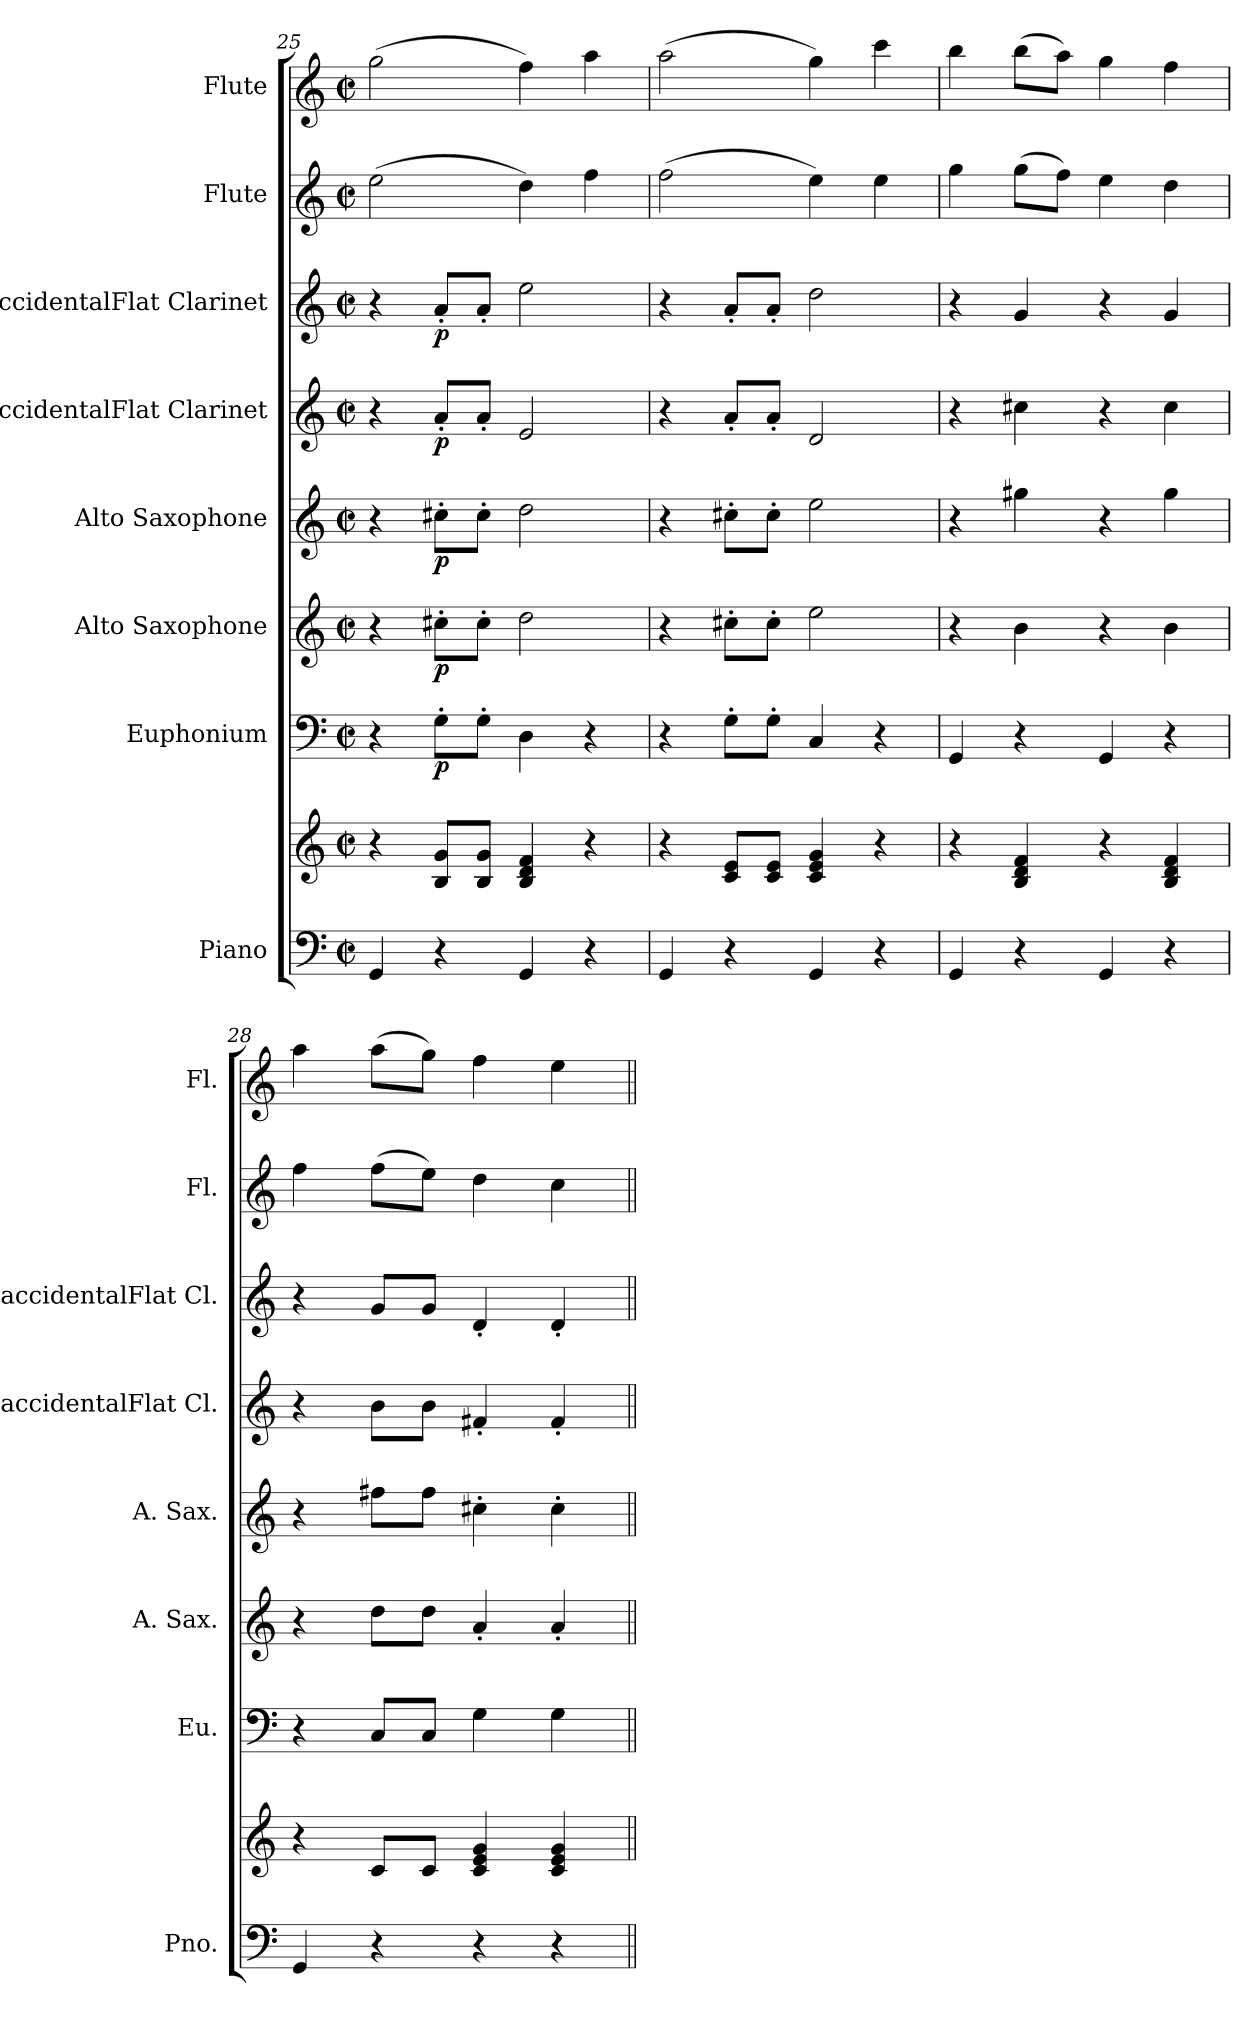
**kern	**kern	**kern	**dynam	**kern	**dynam	**kern	**dynam	**kern	**dynam	**kern	**dynam	**kern	**kern
*part8	*part8	*part7	*part7	*part6	*part6	*part5	*part5	*part4	*part4	*part3	*part3	*part2	*part1
*staff9	*staff8	*staff7	*staff7	*staff6	*staff6	*staff5	*staff5	*staff4	*staff4	*staff3	*staff3	*staff2	*staff1
*I"Piano	*	*I"Euphonium	*	*I"Alto Saxophone	*	*I"Alto Saxophone	*	*I"BaccidentalFlat Clarinet	*	*I"BaccidentalFlat Clarinet	*	*I"Flute	*I"Flute
*I'Pno.	*	*I'Eu.	*	*I'A. Sax.	*	*I'A. Sax.	*	*I'BaccidentalFlat Cl.	*	*I'BaccidentalFlat Cl.	*	*I'Fl.	*I'Fl.
!!LO:PB:g=z
*clefF4	*clefG2	*clefF4	*	*clefG2	*	*clefG2	*	*clefG2	*	*clefG2	*	*clefG2	*clefG2
*	*	*	*	*ITrd5c9	*	*ITrd5c9	*	*ITrd1c2	*	*ITrd1c2	*	*	*
*k[]	*k[]	*k[]	*	*k[b-e-a-]	*	*k[b-e-a-]	*	*k[b-e-]	*	*k[b-e-]	*	*k[]	*k[]
*M4/4	*M4/4	*M4/4	*	*M4/4	*	*M4/4	*	*M4/4	*	*M4/4	*	*M4/4	*M4/4
*met(c|)	*met(c|)	*met(c|)	*	*met(c|)	*	*met(c|)	*	*met(c|)	*	*met(c|)	*	*met(c|)	*met(c|)
=25	=25	=25	=25	=25	=25	=25	=25	=25	=25	=25	=25	=25	=25
4GG/	4r	4r	.	4r	.	4r	.	4r	.	4r	.	(>2ee\	(>2gg\
!	!	!	!LO:DY:b	!	!LO:DY:b	!	!LO:DY:b	!	!LO:DY:b	!	!LO:DY:b	!	!
4r	8B/ 8g/L	8G'\L	p	8en'\L	p	8en'\L	p	8g'/L	p	8g'/L	p	.	.
.	8B/ 8g/J	8G'\J	.	8e'\J	.	8e'\J	.	8g'/J	.	8g'/J	.	.	.
4GG/	4B/ 4d/ 4f/	4D\	.	2f\	.	2f\	.	2d/	.	2dd\	.	4dd\)	4ff\)
4r	4r	4r	.	.	.	.	.	.	.	.	.	4ff\	4aa\
=26	=26	=26	=26	=26	=26	=26	=26	=26	=26	=26	=26	=26	=26
4GG/	4r	4r	.	4r	.	4r	.	4r	.	4r	.	(>2ff\	(>2aa\
4r	8c/ 8e/L	8G'\L	.	8en'\L	.	8en'\L	.	8g'/L	.	8g'/L	.	.	.
.	8c/ 8e/J	8G'\J	.	8e'\J	.	8e'\J	.	8g'/J	.	8g'/J	.	.	.
4GG/	4c/ 4e/ 4g/	4C/	.	2g\	.	2g\	.	2c/	.	2cc\	.	4ee\)	4gg\)
4r	4r	4r	.	.	.	.	.	.	.	.	.	4ee\	4ccc\
=27	=27	=27	=27	=27	=27	=27	=27	=27	=27	=27	=27	=27	=27
4GG/	4r	4GG/	.	4r	.	4r	.	4r	.	4r	.	4gg\	4bb\
4r	4B/ 4d/ 4f/	4r	.	4d\	.	4bn\	.	4bn\	.	4f/	.	(>8gg\L	(>8bb\L
.	.	.	.	.	.	.	.	.	.	.	.	8ff\J)	8aa\J)
4GG/	4r	4GG/	.	4r	.	4r	.	4r	.	4r	.	4ee\	4gg\
4r	4B/ 4d/ 4f/	4r	.	4d\	.	4b\	.	4b\	.	4f/	.	4dd\	4ff\
=28	=28	=28	=28	=28	=28	=28	=28	=28	=28	=28	=28	=28	=28
4GG/	4r	4r	.	4r	.	4r	.	4r	.	4r	.	4ff\	4aa\
4r	8c/L	8C/L	.	8f\L	.	8an\L	.	8a\L	.	8f/L	.	(>8ff\L	(>8aa\L
.	8c/J	8C/J	.	8f\J	.	8a\J	.	8a\J	.	8f/J	.	8ee\J)	8gg\J)
4r	4c/ 4e/ 4g/	4G\	.	4c'/	.	4en'\	.	4en'/	.	4c'/	.	4dd\	4ff\
4r	4c/ 4e/ 4g/	4G\	.	4c'/	.	4e'\	.	4e'/	.	4c'/	.	4cc\	4ee\
=||	=||	=||	=||	=||	=||	=||	=||	=||	=||	=||	=||	=||	=||
*-	*-	*-	*-	*-	*-	*-	*-	*-	*-	*-	*-	*-	*-
